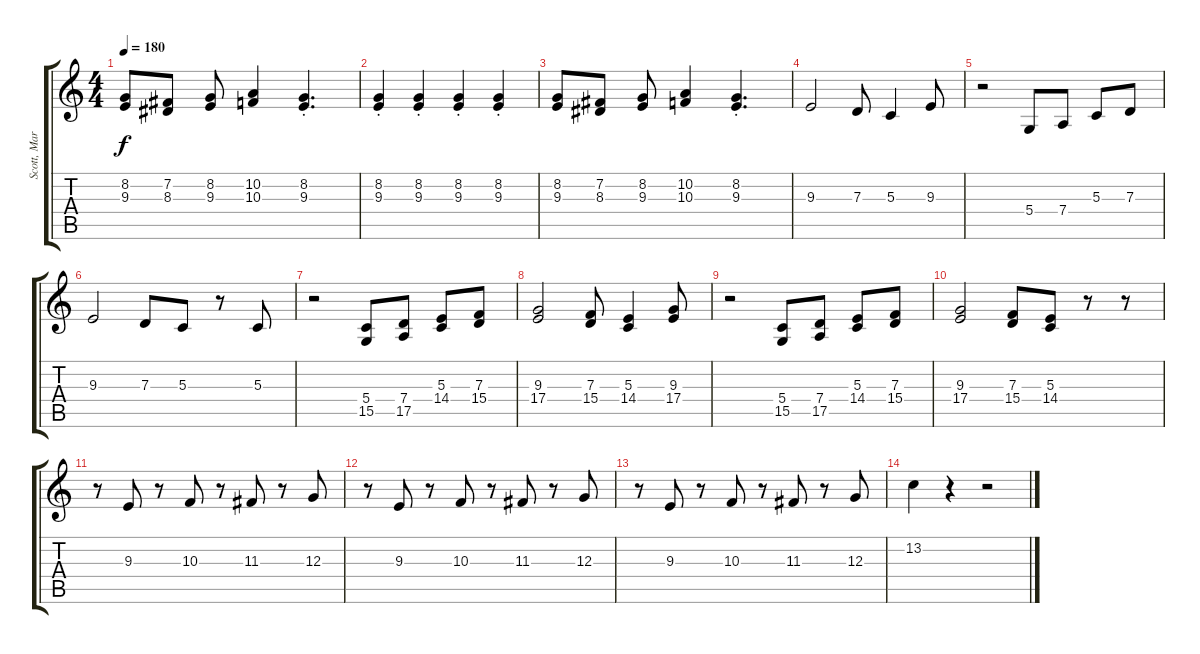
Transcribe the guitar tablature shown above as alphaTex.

\track ("Scott, Marini, Malone, Rubin - Horns" "Scott, Mar") {instrument brasssection}
\staff {score tabs}
\tuning (E4 B3 G3 D3 A2 E2) {hide}
\ts (4 4)
\tempo 180
\clef g2
\ks c
(8.2 9.3).8{dy f} (7.2 8.3).8 (8.2 9.3).8 (10.2 10.3).4 (8.2{st} 9.3{st}).4{d} |
(8.2{st} 9.3{st}).4 (8.2{st} 9.3{st}).4 (8.2{st} 9.3{st}).4 (8.2{st} 9.3{st}).4 |
(8.2 9.3).8 (7.2 8.3).8 (8.2 9.3).8 (10.2 10.3).4 (8.2{st} 9.3{st}).4{d} |
9.3.2 7.3.8 5.3.4 9.3.8 |
r.2 5.4.8 7.4.8 5.3.8 7.3.8 |
9.3.2 7.3.8 5.3.8 r.8 5.3.8 |
r.2 (5.4 15.5).8 (7.4 17.5).8 (5.3 14.4).8 (7.3 15.4).8 |
(9.3 17.4).2 (7.3 15.4).8 (5.3 14.4).4 (9.3 17.4).8 |
r.2 (5.4 15.5).8 (7.4 17.5).8 (5.3 14.4).8 (7.3 15.4).8 |
(9.3 17.4).2 (7.3 15.4).8 (5.3 14.4).8 r.8 r.8 |
r.8 9.3.8 r.8 10.3.8 r.8 11.3.8 r.8 12.3.8 |
r.8 9.3.8 r.8 10.3.8 r.8 11.3.8 r.8 12.3.8 |
r.8 9.3.8 r.8 10.3.8 r.8 11.3.8 r.8 12.3.8 |
13.2.4 r.4 r.2
